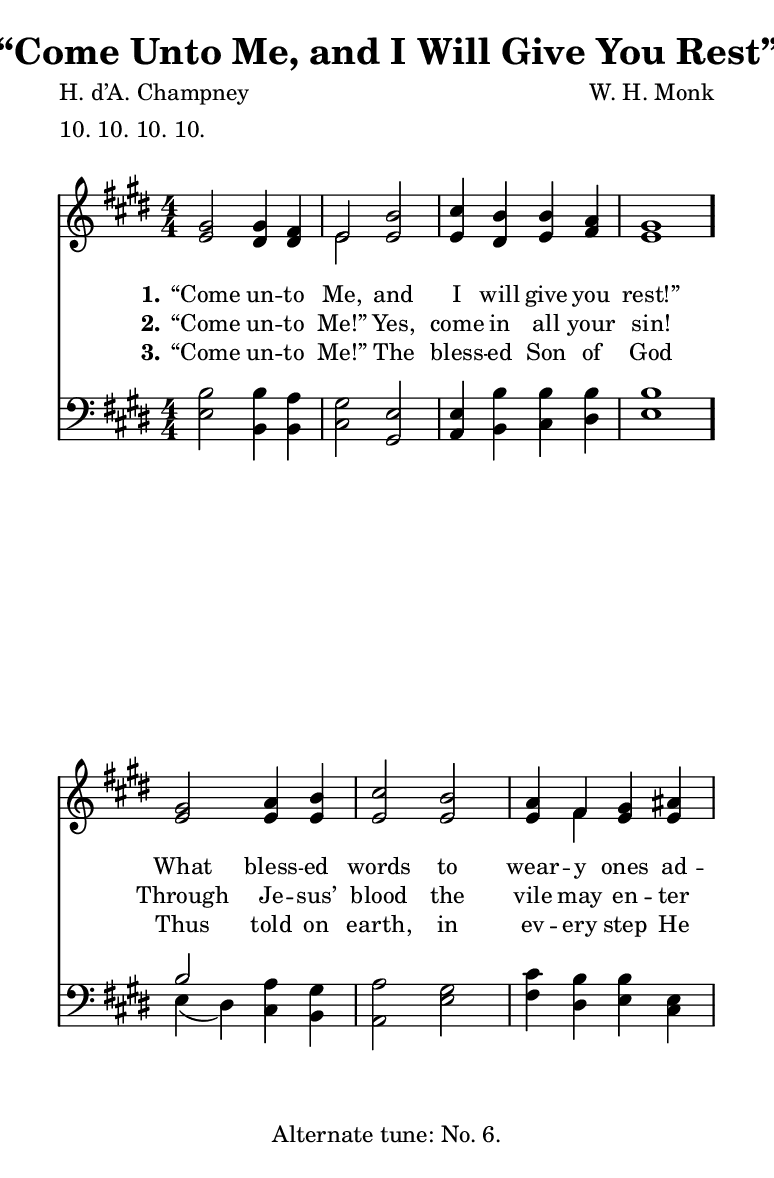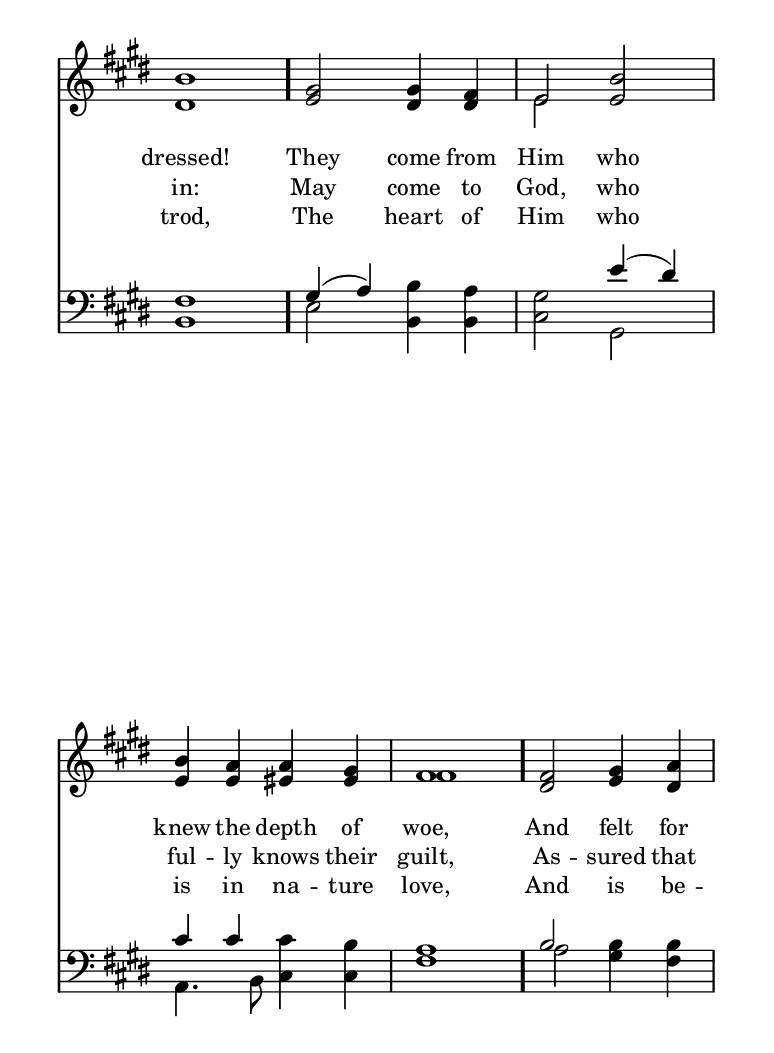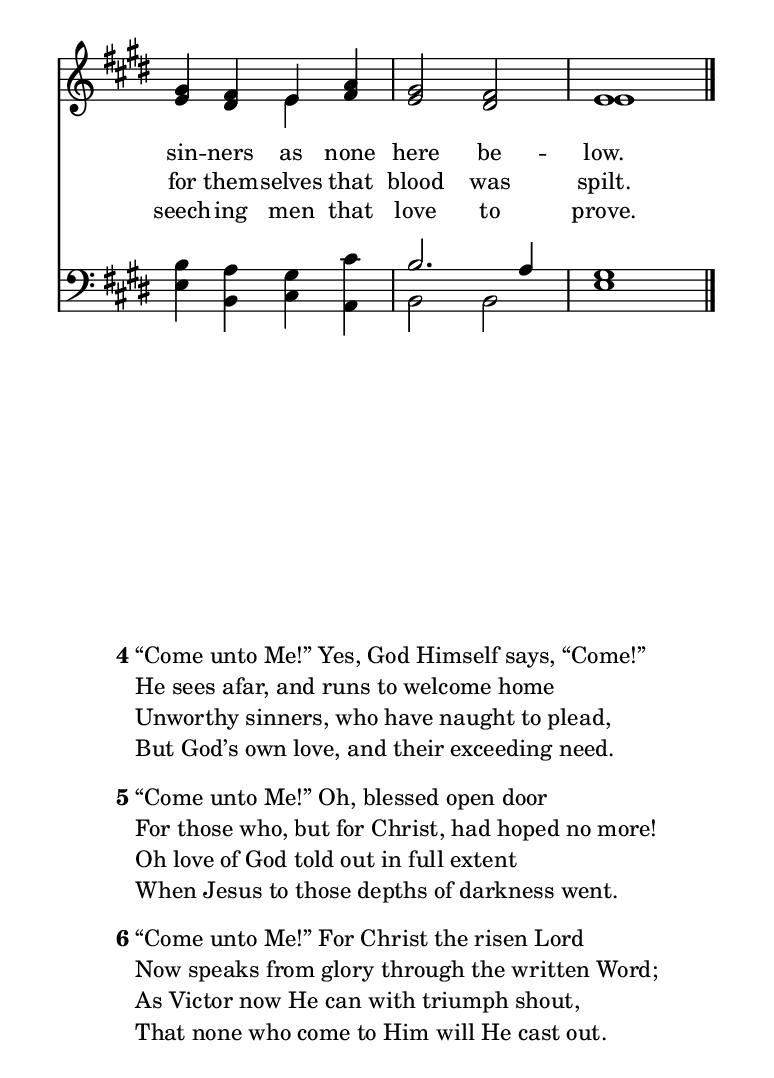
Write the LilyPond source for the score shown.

\include "common/global.ily"
\paper {
  \include "common/paper.ily"
  systems-per-page = #(cond (is-eogsized 3) (#t #f))
  oddFooterMarkup = \markup { \vspace #1 \fill-line { \on-the-fly \first-page "Alternate tune: No. 6." } }
}

\header{
  %gospel
  hymnnumber = "76"
  title = "“Come Unto Me, and I Will Give You Rest”"
  tunename = "Eventide"
  meter = "10. 10. 10. 10."
  poet = "H. d’A. Champney"
  composer = "W. H. Monk"
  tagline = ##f
}

% for fermata in MIDI
ta = { \tempo 4=110 }
tb = { \tempo 4=55  }

patternAA = { c2      c4 c4 | c2 c2      | c4  c4 c4 c4 | c1 }
patternAB = { c4( c4) c4 c4 | c2 c2      | c4  c4 c4 c4 | c1 }
patternAC = { c4( c4) c4 c4 | c2 c4( c4) | c4  c4 c4 c4 | c1 }
patternAD = { c2      c4 c4 | c2 c2      | c4. c8 c4 c4 | c1 }

patternBA = { c2 c4 c4 | c4 c4 c4 c4 | c2  c2 | c1 }
patternBB = { c2 c4 c4 | c4 c4 c4 c4 | c2. c4 | c1 }

global = {
  \include "common/overrides.ily"
  \override Staff.TimeSignature.style = #'numbered
  \time 4/4
  \override Score.MetronomeMark.transparent = ##t % hide all fermata changes too
  \ta
  \key e \major
  \autoBeamOff
}

notesSoprano = {
\global
\relative c'' {

  \changePitch \patternAA { gis gis fis | e b' | cis b b a | gis }
  \changePitch \patternAA { gis a b | cis b | a fis gis ais | b }
  \changePitch \patternAA { gis gis fis | e b' | b a a gis | fis }
  \changePitch \patternBA { fis gis a | gis fis e a | gis fis | e }

  \bar "|."

}
}

notesAlto = {
\global
\relative e' {

  \changePitch \patternAA { e dis dis | e e | e dis e fis | e }
  \changePitch \patternAA { e e e | e e | e fis e e | dis }
  \changePitch \patternAA { e dis dis | e e | e e eis eis | fis }
  \changePitch \patternBA { dis e dis | e dis e fis | e dis | e }

}
}

notesTenor = {
\global
\relative a {

  \changePitch \patternAA { b b a | gis e | e b' b b | b }
  \changePitch \patternAA { b a gis | a gis | cis b b e, | fis }
  \changePitch \patternAC { gis a b a | gis e' dis | cis cis cis b | a }
  \changePitch \patternBB { b b b | b a gis cis | b a | gis }

}
}

notesBass = {
\global
\relative f {

  \changePitch \patternAA { e b b | cis gis | a b cis dis | e }
  \changePitch \patternAB { e dis cis b | a e' | fis dis e cis | b }
  \changePitch \patternAD { e b b | cis gis | a b cis cis | fis }
  \changePitch \patternBA { a gis fis | e b cis a | b b e }

}
}

wordsA = \lyricmode {
\set stanza = "1."

“Come un -- to Me, and I will give you rest!” \bar "."
What bless -- ed words to wear -- y ones ad -- dressed! \bar "."
They come from Him who knew the depth of woe, \bar "."
And felt for sin -- ners as none here be -- low. \bar "."

}

wordsB = \lyricmode {
\set stanza = "2."

“Come un -- to Me!” Yes, come in all your sin!
Through Je -- sus’ blood the vile may en -- ter in:
May come to God, who ful -- ly knows their guilt,
As -- sured that for them -- selves that blood was spilt.

}

wordsC = \lyricmode {
\set stanza = "3."

“Come un -- to Me!” The bless -- ed Son of God
Thus told on earth, in ev -- ery step He trod,
The heart of Him who is in na -- ture love,
And is be -- seech -- ing men that love to prove.

}

wordsD = \markuplist {

\line { “Come unto Me!” Yes, God Himself says, “Come!” }
\line { He sees afar, and runs to welcome home }
\line { Unworthy sinners, who have naught to plead, }
\line { But God’s own love, and their exceeding need. }

}

wordsE = \markuplist {

\line { “Come unto Me!” Oh, blessed open door }
\line { For those who, but for Christ, had hoped no more! }
\line { Oh love of God told out in full extent }
\line { When Jesus to those depths of darkness went. }

}

wordsF = \markuplist {

\line { “Come unto Me!” For Christ the risen Lord }
\line { Now speaks from glory through the written Word; }
\line { As Victor now He can with triumph shout, }
\line { That none who come to Him will He cast out. }

}

\score {
  \context ChoirStaff <<
    \context Staff = upper <<
      \set Staff.autoBeaming = ##f
      \set ChoirStaff.systemStartDelimiter = #'SystemStartBar
      \set ChoirStaff.printPartCombineTexts = ##f
      \partcombine #'(2 . 9) \notesSoprano \notesAlto
      \context NullVoice = sopranos { \voiceOne << \notesSoprano >> }
      \context NullVoice = altos { \voiceTwo << \notesAlto >> }
      \context Lyrics = one   \lyricsto sopranos \wordsA
      \context Lyrics = two   \lyricsto sopranos \wordsB
      \context Lyrics = three \lyricsto sopranos \wordsC
    >>
    \context Staff = men <<
      \set Staff.autoBeaming = ##f
      \clef bass
      \set ChoirStaff.printPartCombineTexts = ##f
      \partcombine #'(2 . 9) \notesTenor \notesBass
      \context NullVoice = tenors { \voiceOne << \notesTenor >> }
      \context NullVoice = basses { \voiceTwo << \notesBass >> }
    >>
  >>
  \layout {
    \include "common/layout.ily"
  }
  \midi{
    \include "common/midi.ily"
  }
}

\noPageBreak

\markup { \fill-line { \column {
  \line{ \bold 4 \column { \wordsD } } \combine \null \vspace #0.4
  \line{ \bold 5 \column { \wordsE } } \combine \null \vspace #0.4
  \line{ \bold 6 \column { \wordsF } } %\combine \null \vspace #0.4
  \vspace #2
} } }

\version "2.19.49"  % necessary for upgrading to future LilyPond versions.

% vi:set et ts=2 sw=2 ai nocindent syntax=lilypond:
